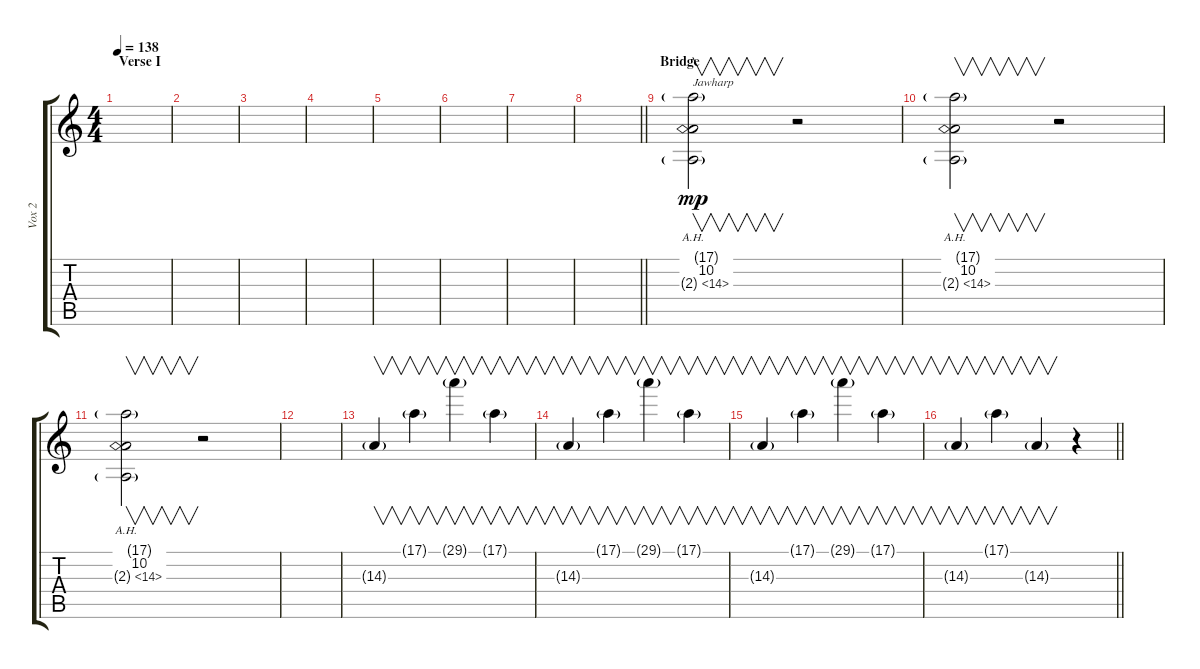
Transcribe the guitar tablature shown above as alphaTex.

\track ("Vox 2" "Vox 2") {instrument lead2sawtooth}
\staff {score tabs}
\tuning (E4 B3 G3 D3 A2 E2) {hide}
\ts (4 4)
\section ("" "Verse I")
\tempo 138
\clef g2
\ks c
|
|
|
|
|
|
|
\barLineRight lightlight
|
\section ("" "Bridge")
(17.1{g} 10.2 2.3{ah 12 g}).2{v txt "Jawharp" dy mp instrument steeldrums} r.2 |
(17.1{g} 10.2 2.3{ah 12 g}).2{v} r.2 |
(17.1{g} 10.2 2.3{ah 12 g}).2{v} r.2 |
|
14.3{g}.4{v} 17.1{g}.4{v} 29.1{g}.4{v} 17.1{g}.4{v} |
14.3{g}.4{v} 17.1{g}.4{v} 29.1{g}.4{v} 17.1{g}.4{v} |
14.3{g}.4{v} 17.1{g}.4{v} 29.1{g}.4{v} 17.1{g}.4{v} |
\barLineRight lightlight
14.3{g}.4{v} 17.1{g}.4{v} 14.3{g}.4{v} r.4
